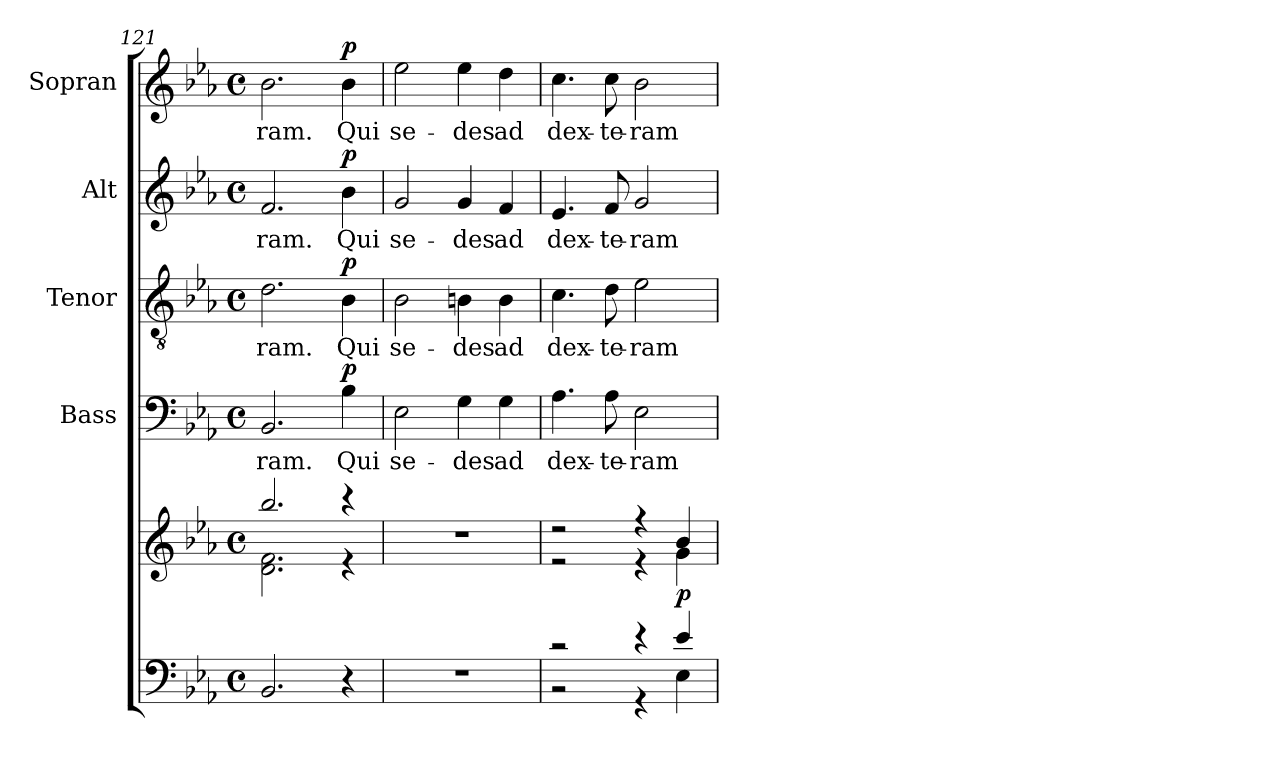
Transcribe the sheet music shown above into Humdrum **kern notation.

**kern	**kern	**dynam	**kern	**text	**dynam	**kern	**text	**dynam	**kern	**text	**dynam	**kern	**text	**dynam
*part5	*part5	*part5	*part4	*part4	*part4	*part3	*part3	*part3	*part2	*part2	*part2	*part1	*part1	*part1
*staff6	*staff5	*staff5/6	*staff4	*staff4	*staff4	*staff3	*staff3	*staff3	*staff2	*staff2	*staff2	*staff1	*staff1	*staff1
*	*	*	*I"Bass	*	*	*I"Tenor	*	*	*I"Alt	*	*	*I"Sopran	*	*
*	*	*	*I'B.	*	*	*I'T.	*	*	*I'A.	*	*	*I'S.	*	*
*clefF4	*clefG2	*	*clefF4	*	*	*clefGv2	*	*	*clefG2	*	*	*clefG2	*	*
*k[b-e-a-]	*k[b-e-a-]	*	*k[b-e-a-]	*	*	*k[b-e-a-]	*	*	*k[b-e-a-]	*	*	*k[b-e-a-]	*	*
*E-:	*E-:	*	*E-:	*	*	*E-:	*	*	*E-:	*	*	*E-:	*	*
*M4/4	*M4/4	*	*M4/4	*	*	*M4/4	*	*	*M4/4	*	*	*M4/4	*	*
*met(c)	*met(c)	*	*met(c)	*	*	*met(c)	*	*	*met(c)	*	*	*met(c)	*	*
=121	=121	=121	=121	=121	=121	=121	=121	=121	=121	=121	=121	=121	=121	=121
*	*^	*	*	*	*	*	*	*	*	*	*	*	*	*
!	!	!	!	!	!LO:LY:b	!	!	!LO:LY:b	!	!	!LO:LY:b	!	!	!LO:LY:b	!
2.BB-/	2.bb-/	2.d\ 2.f\	.	2.BB-/	-ram.	.	2.d\	-ram.	.	2.f/	-ram.	.	2.b-\	-ram.	.
!	!	!	!	!	!LO:LY:b	!LO:DY:a	!	!LO:LY:b	!LO:DY:a	!	!LO:LY:b	!LO:DY:a	!	!LO:LY:b	!LO:DY:a
4r	4r	4r	.	4B-\	Qui	p	4B-\	Qui	p	4b-\	Qui	p	4b-\	Qui	p
=122	=122	=122	=122	=122	=122	=122	=122	=122	=122	=122	=122	=122	=122	=122	=122
!	!	!	!	!	!LO:LY:b	!	!	!LO:LY:b	!	!	!LO:LY:b	!	!	!LO:LY:b	!
*	*v	*v	*	*	*	*	*	*	*	*	*	*	*	*	*
1r	1r	.	2E-\	se-	.	2B-\	se-	.	2g/	se-	.	2ee-\	se-	.
!	!	!	!	!LO:LY:b	!	!	!LO:LY:b	!	!	!LO:LY:b	!	!	!LO:LY:b	!
.	.	.	4G\	-des	.	4Bn\	-des	.	4g/	-des	.	4ee-\	-des	.
!	!	!	!	!LO:LY:b	!	!	!LO:LY:b	!	!	!LO:LY:b	!	!	!LO:LY:b	!
.	.	.	4G\	ad	.	4B\	ad	.	4f/	ad	.	4dd\	ad	.
=123	=123	=123	=123	=123	=123	=123	=123	=123	=123	=123	=123	=123	=123	=123
*^	*^	*	*	*	*	*	*	*	*	*	*	*	*	*
!	!	!	!	!	!	!LO:LY:b	!	!	!LO:LY:b	!	!	!LO:LY:b	!	!	!LO:LY:b	!
2r	2r	2r	2r	.	4.A-\	dex-	.	4.c\	dex-	.	4.e-/	dex-	.	4.cc\	dex-	.
!	!	!	!	!	!	!LO:LY:b	!	!	!LO:LY:b	!	!	!LO:LY:b	!	!	!LO:LY:b	!
.	.	.	.	.	8A-\	-te-	.	8d\	-te-	.	8f/	-te-	.	8cc\	-te-	.
!	!	!	!	!	!	!LO:LY:b	!	!	!LO:LY:b	!	!	!LO:LY:b	!	!	!LO:LY:b	!
4r	4r	4r	4r	.	2E-\	-ram	.	2e-\	-ram	.	2g/	-ram	.	2b-\	-ram	.
!	!	!	!	!LO:DY:b	!	!	!	!	!	!	!	!	!	!	!	!
4e-/	4E-\	4b-/	4g\	p	.	.	.	.	.	.	.	.	.	.	.	.
*v	*v	*	*	*	*	*	*	*	*	*	*	*	*	*	*	*
*	*v	*v	*	*	*	*	*	*	*	*	*	*	*	*	*
=	=	=	=	=	=	=	=	=	=	=	=	=	=	=
*-	*-	*-	*-	*-	*-	*-	*-	*-	*-	*-	*-	*-	*-	*-
